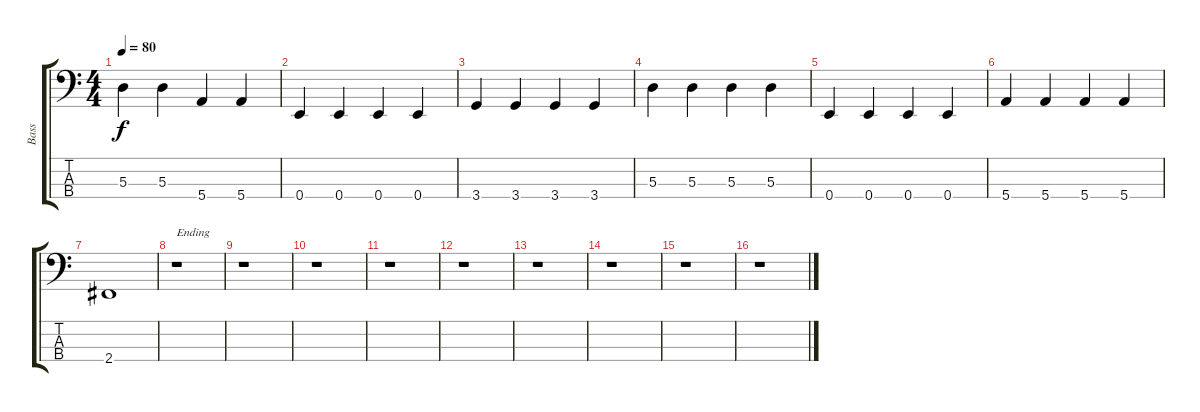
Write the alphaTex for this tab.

\track ("Bass" "Bass") {instrument slapbass2}
\staff {score tabs}
\tuning (G2 D2 A1 E1) {hide}
\ts (4 4)
\tempo 80
\clef f4
\ks c
5.3.4{dy f} 5.3.4 5.4.4 5.4.4 |
0.4.4 0.4.4 0.4.4 0.4.4 |
3.4.4 3.4.4 3.4.4 3.4.4 |
5.3.4 5.3.4 5.3.4 5.3.4 |
0.4.4 0.4.4 0.4.4 0.4.4 |
5.4.4 5.4.4 5.4.4 5.4.4 |
2.4.1 |
r.1{txt "Ending"} |
r.1 |
r.1 |
r.1 |
r.1 |
r.1 |
r.1 |
r.1 |
r.1
